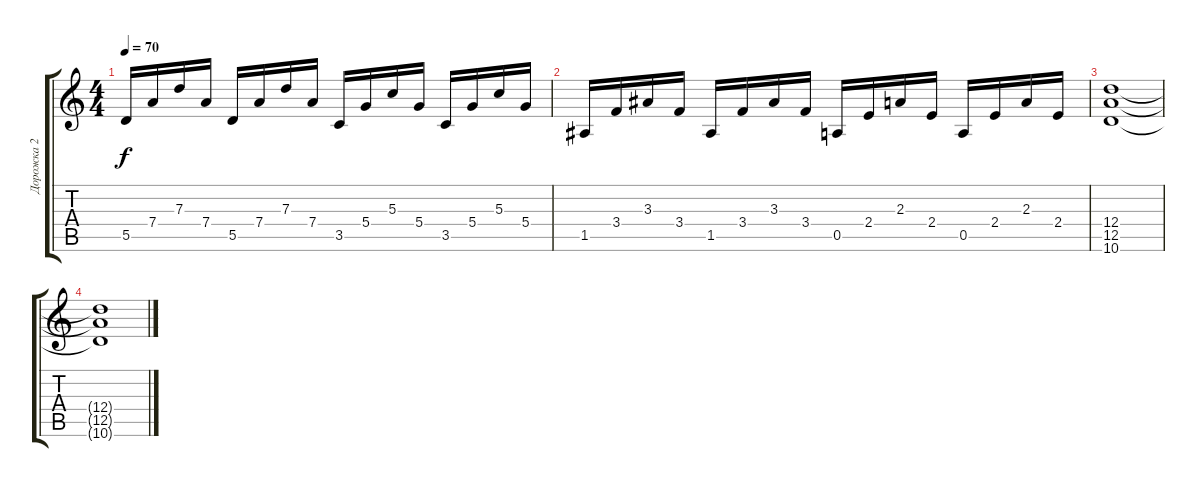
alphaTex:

\track ("Дорожка 2" "Дорожка 2") {instrument overdrivenguitar}
\staff {score tabs}
\tuning (E4 B3 G3 D3 A2 E2) {hide}
\ts (4 4)
\tempo 70
\clef g2
\ks c
5.5.16{dy f} 7.4.16 7.3.16 7.4.16 5.5.16 7.4.16 7.3.16 7.4.16 3.5.16 5.4.16 5.3.16 5.4.16 3.5.16 5.4.16 5.3.16 5.4.16 |
1.5.16 3.4.16 3.3.16 3.4.16 1.5.16 3.4.16 3.3.16 3.4.16 0.5.16 2.4.16 2.3.16 2.4.16 0.5.16 2.4.16 2.3.16 2.4.16 |
(12.4 12.5 10.6).1 |
(12.4{t} 12.5{t} 10.6{t}).1
